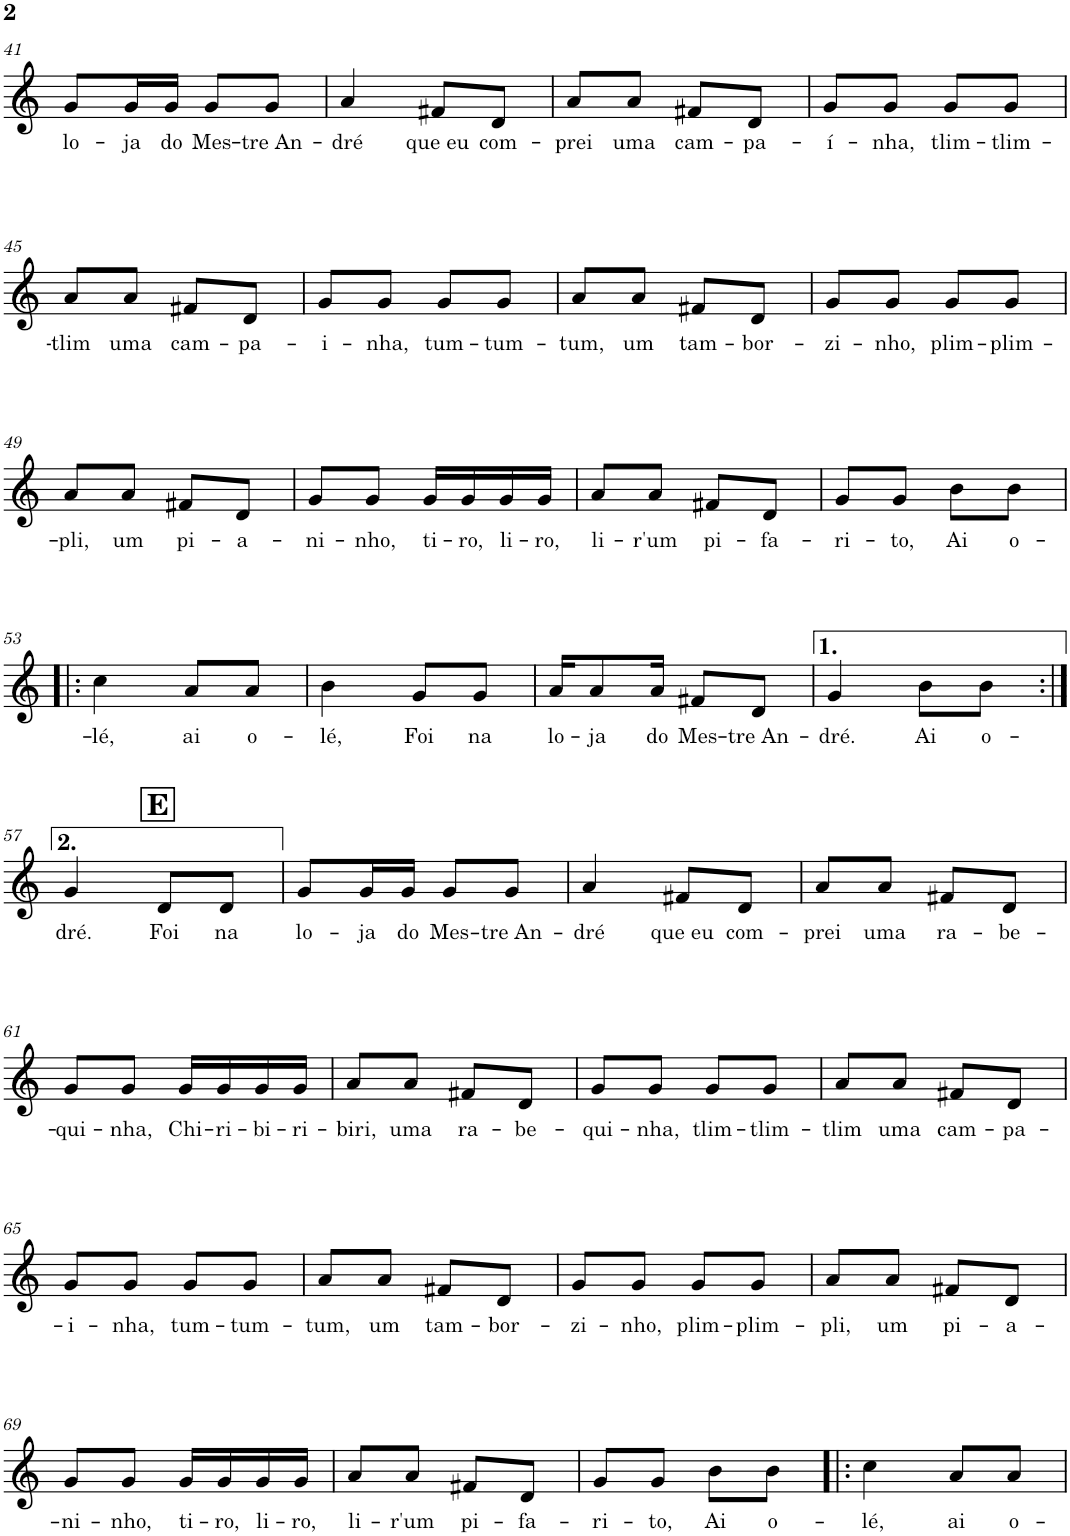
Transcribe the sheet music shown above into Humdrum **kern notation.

**kern	**text
*part1	*part1
*staff1	*staff1
*I"Accordion	*
*I'Acc.	*
!!LO:PB:g=z
*clefG2	*
*k[]	*
*M2/4	*
=41	=41
!	!LO:LY:b
8g/L	lo-
!	!LO:LY:b
16g/L	-ja
!	!LO:LY:b
16g/JJ	do
!	!LO:LY:b
8g/L	Mes-
!	!LO:LY:b
8g/J	-tre An-
=42	=42
!	!LO:LY:b
4a/	-dré
!	!LO:LY:b
8f#X/L	que eu
!	!LO:LY:b
8d/J	com-
=43	=43
!	!LO:LY:b
8a/L	-prei
!	!LO:LY:b
8a/J	uma
!	!LO:LY:b
8f#X/L	cam-
!	!LO:LY:b
8d/J	-pa-
=44	=44
!	!LO:LY:b
8g/L	-í-
!	!LO:LY:b
8g/J	-nha,
!	!LO:LY:b
8g/L	tlim-
!	!LO:LY:b
8g/J	-tlim-
!!LO:LB:g=z
=45	=45
!	!LO:LY:b
8a/L	-tlim
!	!LO:LY:b
8a/J	uma
!	!LO:LY:b
8f#X/L	cam-
!	!LO:LY:b
8d/J	-pa-
=46	=46
!	!LO:LY:b
8g/L	-i-
!	!LO:LY:b
8g/J	-nha,
!	!LO:LY:b
8g/L	tum-
!	!LO:LY:b
8g/J	-tum-
=47	=47
!	!LO:LY:b
8a/L	-tum,
!	!LO:LY:b
8a/J	um
!	!LO:LY:b
8f#X/L	tam-
!	!LO:LY:b
8d/J	-bor-
=48	=48
!	!LO:LY:b
8g/L	-zi-
!	!LO:LY:b
8g/J	-nho,
!	!LO:LY:b
8g/L	plim-
!	!LO:LY:b
8g/J	-plim-
!!LO:LB:g=z
=49	=49
!	!LO:LY:b
8a/L	-pli,
!	!LO:LY:b
8a/J	um
!	!LO:LY:b
8f#X/L	pi-
!	!LO:LY:b
8d/J	-a-
=50	=50
!	!LO:LY:b
8g/L	-ni-
!	!LO:LY:b
8g/J	-nho,
!	!LO:LY:b
16g/LL	ti-
!	!LO:LY:b
16g/	-ro,
!	!LO:LY:b
16g/	li-
!	!LO:LY:b
16g/JJ	-ro,
=51	=51
!	!LO:LY:b
8a/L	li-
!	!LO:LY:b
8a/J	-r'um
!	!LO:LY:b
8f#X/L	pi-
!	!LO:LY:b
8d/J	-fa-
=52	=52
!	!LO:LY:b
8g/L	-ri-
!	!LO:LY:b
8g/J	-to,
!	!LO:LY:b
8b\L	Ai
!	!LO:LY:b
8b\J	o-
!!LO:LB:g=z
=53!|:	=53!|:
!	!LO:LY:b
4cc\	-lé,
!	!LO:LY:b
8a/L	ai
!	!LO:LY:b
8a/J	o-
=54	=54
!	!LO:LY:b
4b\	-lé,
!	!LO:LY:b
8g/L	Foi
!	!LO:LY:b
8g/J	na
=55	=55
!	!LO:LY:b
16a/KL	lo-
!	!LO:LY:b
8a/	-ja
!	!LO:LY:b
16a/Jk	do
!	!LO:LY:b
8f#X/L	Mes-
!	!LO:LY:b
8d/J	-tre An-
=56	=56
!	!LO:LY:b
4g/	-dré.
!	!LO:LY:b
8b\L	Ai
!	!LO:LY:b
8b\J	o-
!!LO:LB:g=z
!!LO:REH:place=s1:a:B:cj:fs=14:t=E:qo=1
=57:|!	=57:|!
!	!LO:LY:b
4g/	dré.
!	!LO:LY:b
8d/L	Foi
!	!LO:LY:b
8d/J	na
=58	=58
!	!LO:LY:b
8g/L	lo-
!	!LO:LY:b
16g/L	-ja
!	!LO:LY:b
16g/JJ	do
!	!LO:LY:b
8g/L	Mes-
!	!LO:LY:b
8g/J	-tre An-
=59	=59
!	!LO:LY:b
4a/	-dré
!	!LO:LY:b
8f#X/L	que eu
!	!LO:LY:b
8d/J	com-
=60	=60
!	!LO:LY:b
8a/L	-prei
!	!LO:LY:b
8a/J	uma
!	!LO:LY:b
8f#X/L	ra-
!	!LO:LY:b
8d/J	-be-
!!LO:LB:g=z
=61	=61
!	!LO:LY:b
8g/L	-qui-
!	!LO:LY:b
8g/J	-nha,
!	!LO:LY:b
16g/LL	Chi-
!	!LO:LY:b
16g/	-ri-
!	!LO:LY:b
16g/	-bi-
!	!LO:LY:b
16g/JJ	-ri-
=62	=62
!	!LO:LY:b
8a/L	-biri,
!	!LO:LY:b
8a/J	uma
!	!LO:LY:b
8f#X/L	ra-
!	!LO:LY:b
8d/J	-be-
=63	=63
!	!LO:LY:b
8g/L	-qui-
!	!LO:LY:b
8g/J	-nha,
!	!LO:LY:b
8g/L	tlim-
!	!LO:LY:b
8g/J	-tlim-
=64	=64
!	!LO:LY:b
8a/L	-tlim
!	!LO:LY:b
8a/J	uma
!	!LO:LY:b
8f#X/L	cam-
!	!LO:LY:b
8d/J	-pa-
!!LO:LB:g=z
=65	=65
!	!LO:LY:b
8g/L	-i-
!	!LO:LY:b
8g/J	-nha,
!	!LO:LY:b
8g/L	tum-
!	!LO:LY:b
8g/J	-tum-
=66	=66
!	!LO:LY:b
8a/L	-tum,
!	!LO:LY:b
8a/J	um
!	!LO:LY:b
8f#X/L	tam-
!	!LO:LY:b
8d/J	-bor-
=67	=67
!	!LO:LY:b
8g/L	-zi-
!	!LO:LY:b
8g/J	-nho,
!	!LO:LY:b
8g/L	plim-
!	!LO:LY:b
8g/J	-plim-
=68	=68
!	!LO:LY:b
8a/L	-pli,
!	!LO:LY:b
8a/J	um
!	!LO:LY:b
8f#X/L	pi-
!	!LO:LY:b
8d/J	-a-
!!LO:LB:g=z
=69	=69
!	!LO:LY:b
8g/L	-ni-
!	!LO:LY:b
8g/J	-nho,
!	!LO:LY:b
16g/LL	ti-
!	!LO:LY:b
16g/	-ro,
!	!LO:LY:b
16g/	li-
!	!LO:LY:b
16g/JJ	-ro,
=70	=70
!	!LO:LY:b
8a/L	li-
!	!LO:LY:b
8a/J	-r'um
!	!LO:LY:b
8f#X/L	pi-
!	!LO:LY:b
8d/J	-fa-
=71	=71
!	!LO:LY:b
8g/L	-ri-
!	!LO:LY:b
8g/J	-to,
!	!LO:LY:b
8b\L	Ai
!	!LO:LY:b
8b\J	o-
=72!|:	=72!|:
!	!LO:LY:b
4cc\	-lé,
!	!LO:LY:b
8a/L	ai
!	!LO:LY:b
8a/J	o-
=	=
*-	*-
